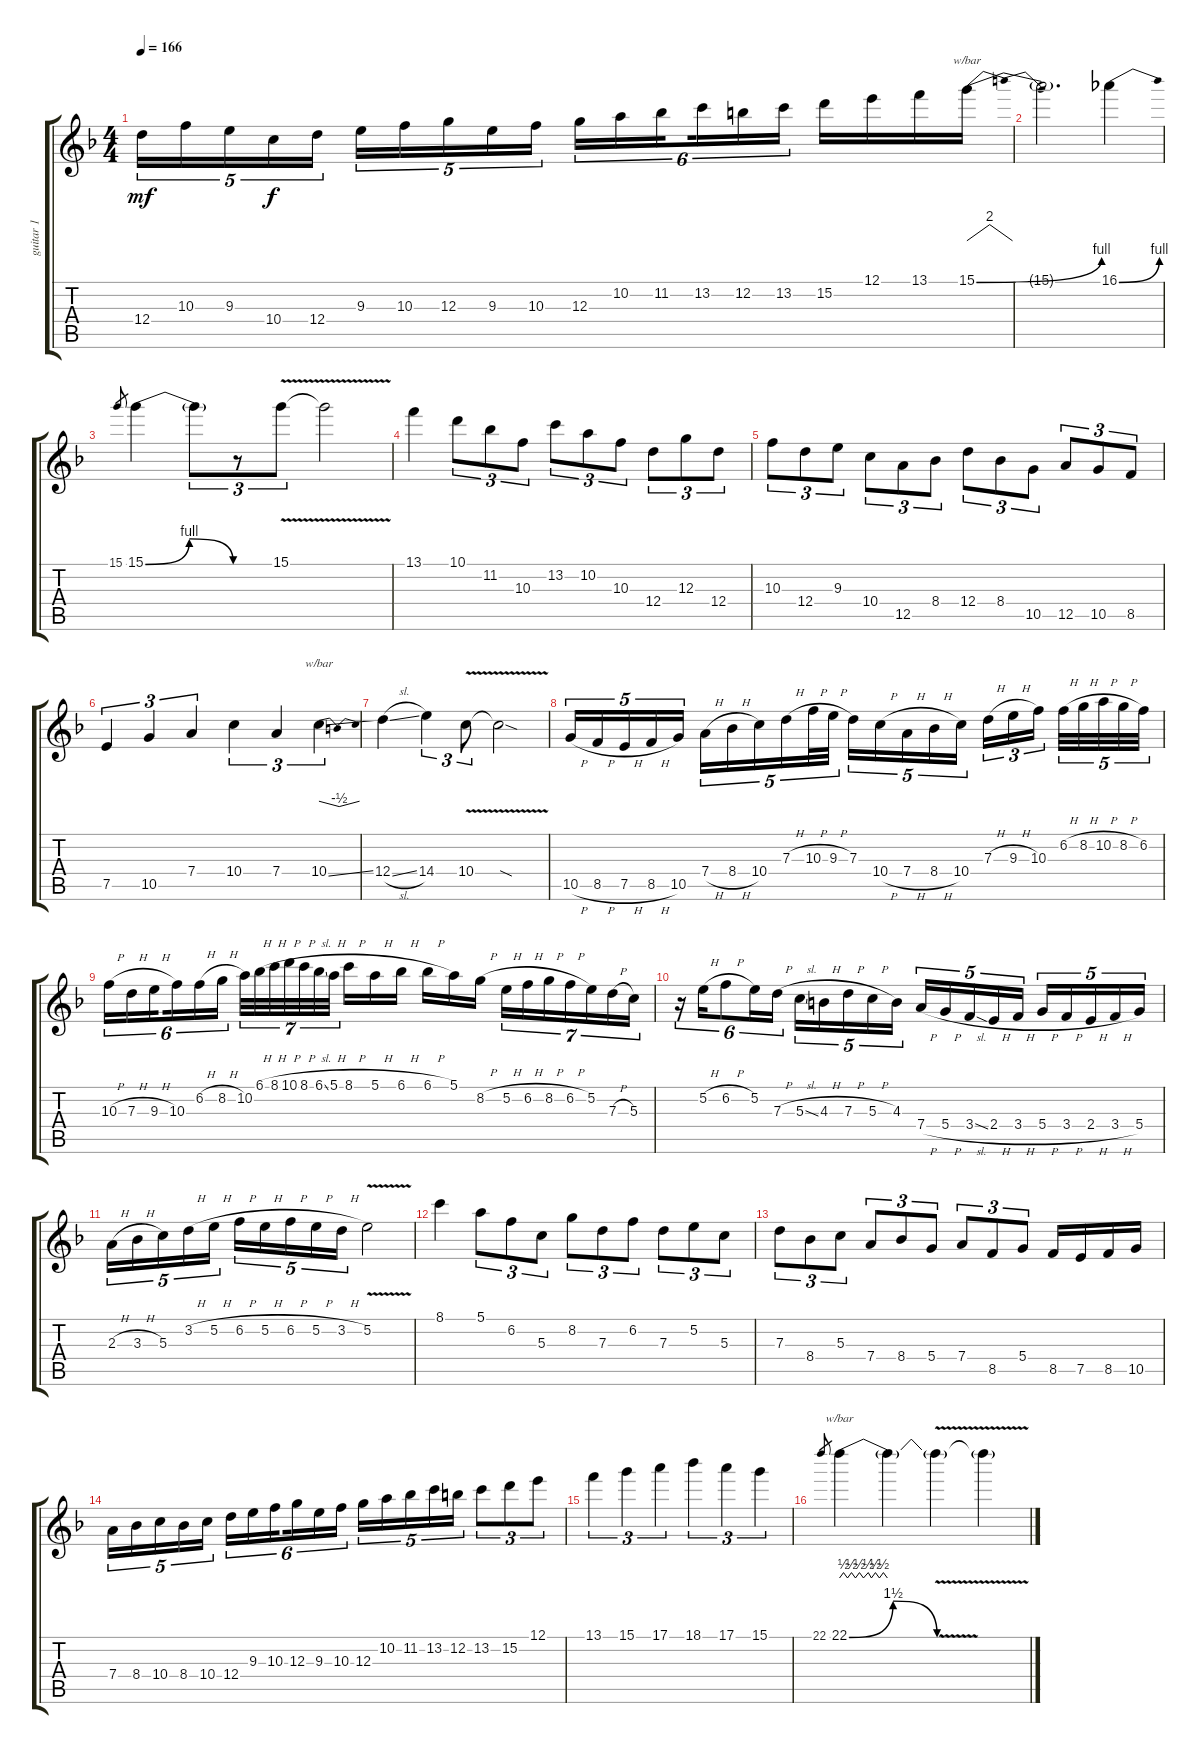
\track ("guitar 1" "guitar 1") {instrument overdrivenguitar}
\staff {score tabs}
\tuning (E4 B3 G3 D3 A2 E2) {hide}
\ts (4 4)
\tempo 166
\clef g2
\ks dminor
12.4.16{tu (5 4) dy mf} 10.3.16{tu (5 4)} 9.3.16{tu (5 4)} 10.4.16{tu (5 4) dy f} 12.4.16{tu (5 4)} 9.3.16{tu (5 4)} 10.3.16{tu (5 4)} 12.3.16{tu (5 4)} 9.3.16{tu (5 4)} 10.3.16{tu (5 4)} 12.3.16{tu (6 4)} 10.2.16{tu (6 4)} 11.2.16{tu (6 4) beam splitsecondary} 13.2.16{tu (6 4)} 12.2.16{tu (6 4)} 13.2.16{tu (6 4)} 15.2.16 12.1.16 13.1.16 15.1{be (bend 0 0 60 4)}.16{tbe (dip default 0 0 30 8 60 0)} |
15.1{t}.2{d} 16.1{be (bend 0 0 60 4)}.4 |
15.1.8{gr} 15.1{be (bendrelease 0 0 15 4 15 4 60 0)}.4 15.1{t}.8{tu (3 2)} r.8{tu (3 2)} 15.1{v}.8{tu (3 2)} 15.1{t}.2 |
13.1.4 10.1.8{tu (3 2)} 11.2.8{tu (3 2)} 10.3.8{tu (3 2)} 13.2.8{tu (3 2)} 10.2.8{tu (3 2)} 10.3.8{tu (3 2)} 12.4.8{tu (3 2)} 12.3.8{tu (3 2)} 12.4.8{tu (3 2)} |
10.3.8{tu (3 2)} 12.4.8{tu (3 2)} 9.3.8{tu (3 2)} 10.4.8{tu (3 2)} 12.5.8{tu (3 2)} 8.4.8{tu (3 2)} 12.4.8{tu (3 2)} 8.4.8{tu (3 2)} 10.5.8{tu (3 2)} 12.5.8{tu (3 2)} 10.5.8{tu (3 2)} 8.5.8{tu (3 2)} |
7.5.4{tu (3 2)} 10.5.4{tu (3 2)} 7.4.4{tu (3 2)} 10.4.4{tu (3 2)} 7.4.4{tu (3 2)} 10.4{ss}.4{tu (3 2) tbe (dip default 0 0 30 -2 60 0)} |
12.4{sl}.4 14.4.4{tu (3 2)} 10.4{v}.8{tu (3 2)} 10.4{sod t}.2 |
10.5{h}.16{tu (5 4)} 8.5{h}.16{tu (5 4)} 7.5{h}.16{tu (5 4)} 8.5{h}.16{tu (5 4)} 10.5.16{tu (5 4)} 7.4{h}.16{tu (5 4)} 8.4{h}.16{tu (5 4)} 10.4.16{tu (5 4)} 7.3{h}.16{tu (5 4)} 10.3{h}.32{tu (5 4)} 9.3{h}.32{tu (5 4)} 7.3.16{tu (5 4)} 10.4{h}.16{tu (5 4)} 7.4{h}.16{tu (5 4)} 8.4{h}.16{tu (5 4)} 10.4.16{tu (5 4)} 7.3{h}.16{tu (3 2)} 9.3{h}.16{tu (3 2)} 10.3.16{tu (3 2) beam splitsecondary} 6.2{h}.32{tu (5 4)} 8.2{h}.32{tu (5 4)} 10.2{h}.32{tu (5 4)} 8.2{h}.32{tu (5 4)} 6.2.32{tu (5 4)} |
10.3{h}.16{tu (6 4)} 7.3{h}.16{tu (6 4)} 9.3{h}.16{tu (6 4) beam splitsecondary} 10.3.16{tu (6 4)} 6.2{h}.16{tu (6 4)} 8.2{h}.16{tu (6 4)} 10.2.32{tu (7 4)} 6.1{h}.32{tu (7 4)} 8.1{h}.32{tu (7 4)} 10.1{h}.32{tu (7 4)} 8.1{h}.32{tu (7 4)} 6.1{sl}.32{tu (7 4)} 5.1{h}.32{tu (7 4) beam splitsecondary} 8.1{h}.16 5.1{h}.16 6.1{h}.16 6.1{h}.16 5.1.16 8.2{h}.16 5.2{h}.16{tu (7 4)} 6.2{h}.16{tu (7 4)} 8.2{h}.16{tu (7 4)} 6.2{h}.16{tu (7 4)} 5.2.16{tu (7 4)} 7.3{h}.16{tu (7 4)} 5.3.16{tu (7 4)} |
r.16{tu (6 4)} 5.2{h}.16{tu (6 4)} 6.2{h}.8{tu (6 4)} 5.2.16{tu (6 4)} 7.3{h}.16{tu (6 4)} 5.3{sl}.16{tu (5 4)} 4.3{h}.16{tu (5 4)} 7.3{h}.16{tu (5 4)} 5.3{h}.16{tu (5 4)} 4.3.16{tu (5 4)} 7.4{h}.16{tu (5 4)} 5.4{h}.16{tu (5 4)} 3.4{sl}.16{tu (5 4)} 2.4{h}.16{tu (5 4)} 3.4{h}.16{tu (5 4)} 5.4{h}.16{tu (5 4)} 3.4{h}.16{tu (5 4)} 2.4{h}.16{tu (5 4)} 3.4{h}.16{tu (5 4)} 5.4.16{tu (5 4)} |
2.3{h}.16{tu (5 4)} 3.3{h}.16{tu (5 4)} 5.3.16{tu (5 4)} 3.2{h}.16{tu (5 4)} 5.2{h}.16{tu (5 4)} 6.2{h}.16{tu (5 4)} 5.2{h}.16{tu (5 4)} 6.2{h}.16{tu (5 4)} 5.2{h}.16{tu (5 4)} 3.2{h}.16{tu (5 4)} 5.2{v}.2 |
8.1.4 5.1.8{tu (3 2)} 6.2.8{tu (3 2)} 5.3.8{tu (3 2)} 8.2.8{tu (3 2)} 7.3.8{tu (3 2)} 6.2.8{tu (3 2)} 7.3.8{tu (3 2)} 5.2.8{tu (3 2)} 5.3.8{tu (3 2)} |
7.3.8{tu (3 2)} 8.4.8{tu (3 2)} 5.3.8{tu (3 2)} 7.4.8{tu (3 2)} 8.4.8{tu (3 2)} 5.4.8{tu (3 2)} 7.4.8{tu (3 2)} 8.5.8{tu (3 2)} 5.4.8{tu (3 2)} 8.5.16 7.5.16 8.5.16 10.5.16 |
7.4.16{tu (5 4)} 8.4.16{tu (5 4)} 10.4.16{tu (5 4)} 8.4.16{tu (5 4)} 10.4.16{tu (5 4)} 12.4.16{tu (6 4)} 9.3.16{tu (6 4)} 10.3.16{tu (6 4) beam splitsecondary} 12.3.16{tu (6 4)} 9.3.16{tu (6 4)} 10.3.16{tu (6 4)} 12.3.16{tu (5 4)} 10.2.16{tu (5 4)} 11.2.16{tu (5 4)} 13.2.16{tu (5 4)} 12.2.16{tu (5 4)} 13.2.8{tu (3 2)} 15.2.8{tu (3 2)} 12.1.8{tu (3 2)} |
13.1.4{tu (3 2)} 15.1.4{tu (3 2)} 17.1.4{tu (3 2)} 18.1.4{tu (3 2)} 17.1.4{tu (3 2)} 15.1.4{tu (3 2)} |
22.1.8{gr} 22.1{be (bendrelease 0 0 15 6 15 6 60 0)}.4{tbe (custom default 0 0 5 2 10 0 15 2 20 0 25 2 30 0 36 2 40 0 45 2 50 0 55 2 60 0)} 22.1{t}.4 22.1{v t}.4 22.1{v t}.4
